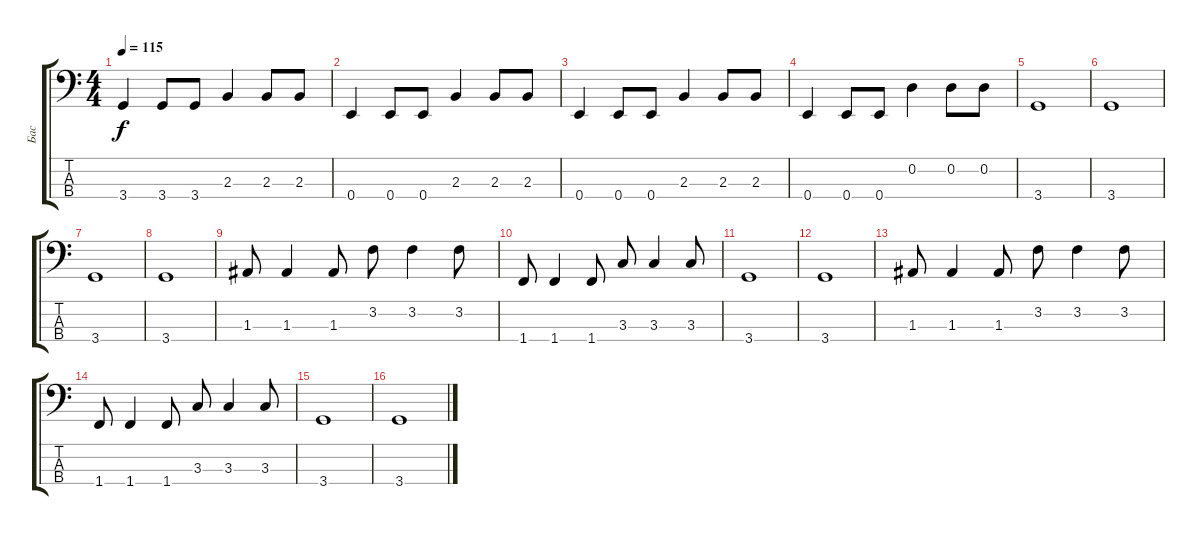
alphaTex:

\track ("Бас" "Бас") {instrument electricbasspick}
\staff {score tabs}
\tuning (G2 D2 A1 E1) {hide}
\ts (4 4)
\tempo 115
\clef f4
\ks c
3.4.4{dy f} 3.4.8 3.4.8 2.3.4 2.3.8 2.3.8 |
0.4.4 0.4.8 0.4.8 2.3.4 2.3.8 2.3.8 |
0.4.4 0.4.8 0.4.8 2.3.4 2.3.8 2.3.8 |
0.4.4 0.4.8 0.4.8 0.2.4 0.2.8 0.2.8 |
3.4.1 |
3.4.1 |
3.4.1 |
3.4.1 |
1.3.8 1.3.4 1.3.8 3.2.8 3.2.4 3.2.8 |
1.4.8 1.4.4 1.4.8 3.3.8 3.3.4 3.3.8 |
3.4.1 |
3.4.1 |
1.3.8 1.3.4 1.3.8 3.2.8 3.2.4 3.2.8 |
1.4.8 1.4.4 1.4.8 3.3.8 3.3.4 3.3.8 |
3.4.1 |
3.4.1
